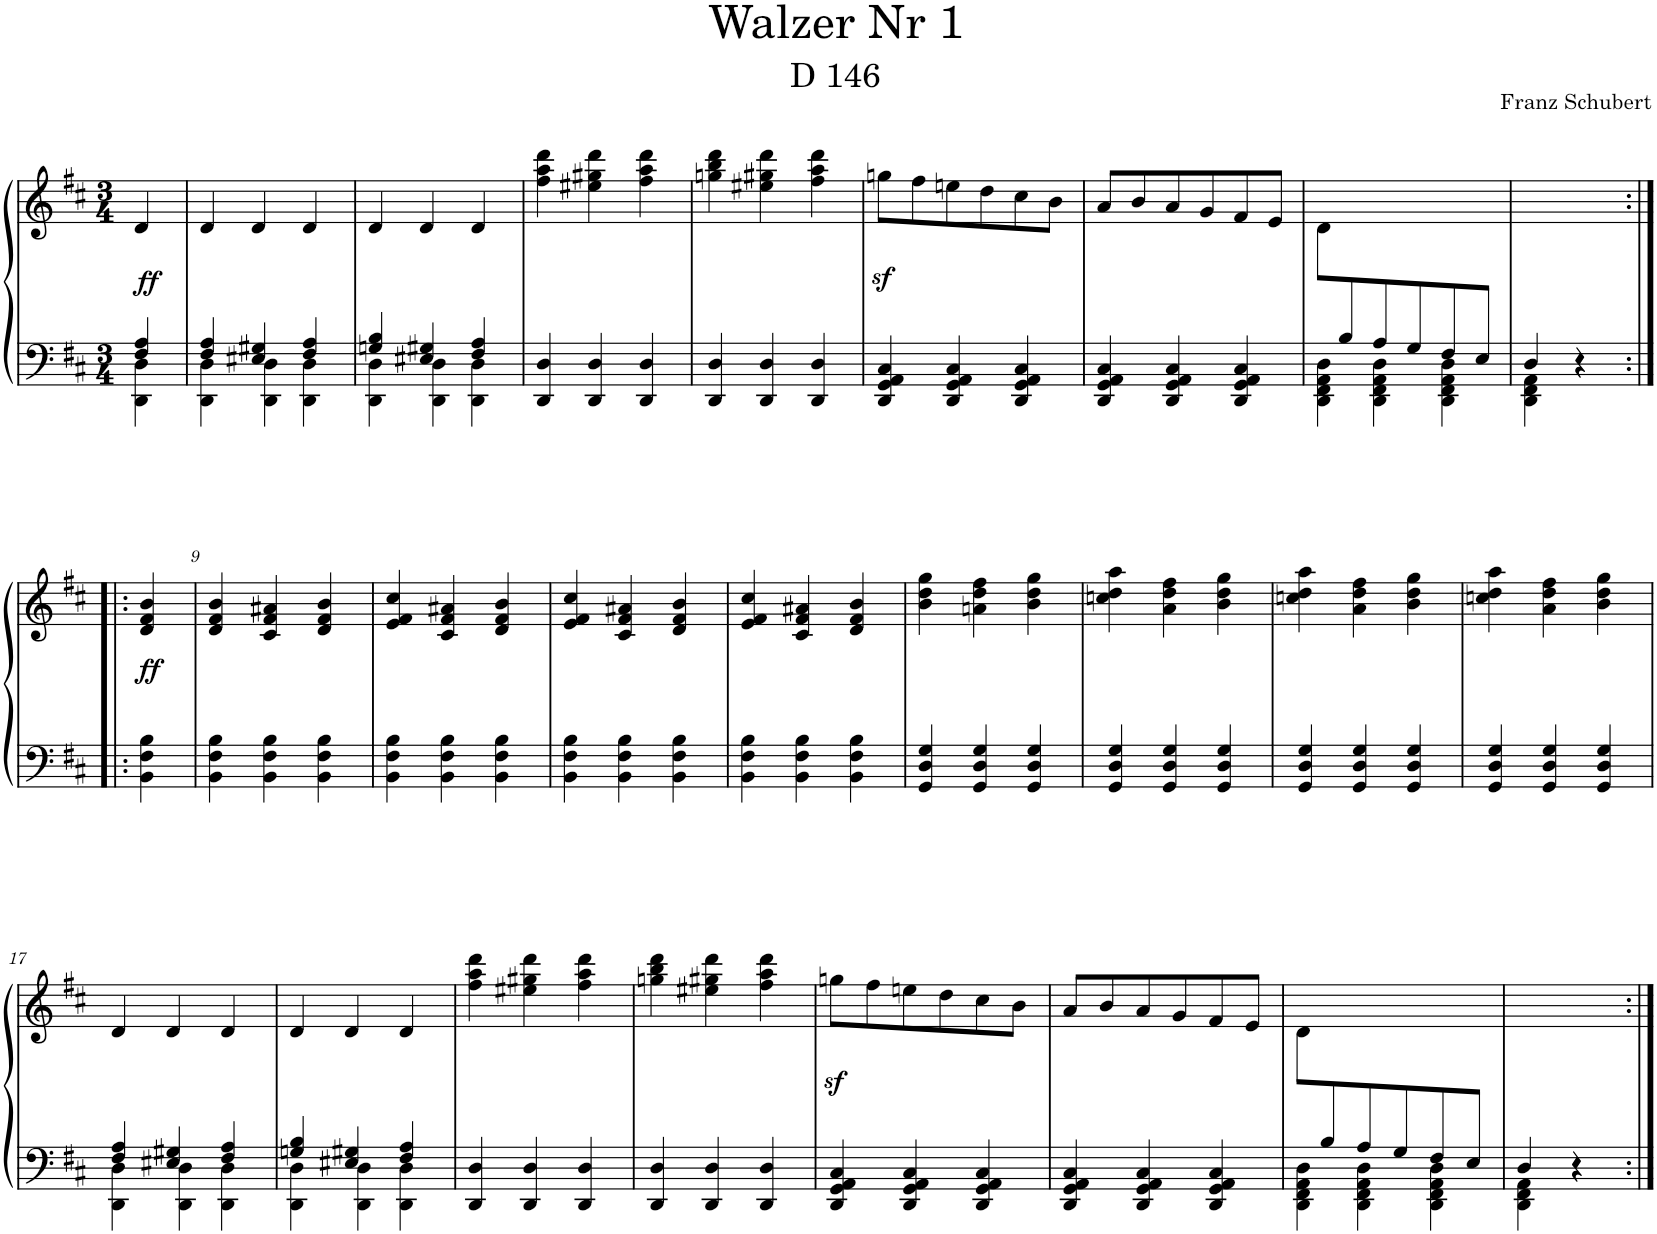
**kern	**kern	**dynam
*part1	*part1	*part1
*staff2	*staff1	*staff1/2
*I"Piano	*	*
*I'Pno.	*	*
*clefF4	*clefG2	*
*k[f#c#]	*k[f#c#]	*
*M3/4	*M3/4	*
=	=	=
*^	*	*
!	!	!	!LO:DY:a=2
4F#/ 4A/	4DD\ 4D\	4d/	ff
=1	=1	=1	=1
4F#/ 4A/	4DD\ 4D\	4d/	.
4E#X/ 4G#X/	4DD\ 4D\	4d/	.
4F#/ 4A/	4DD\ 4D\	4d/	.
=2	=2	=2	=2
4Gn/ 4B/	4DD\ 4D\	4d/	.
4E#X/ 4G#X/	4DD\ 4D\	4d/	.
4F#/ 4A/	4DD\ 4D\	4d/	.
*v	*v	*	*
=3	=3	=3
4DD/ 4D/	4ff#\ 4aa\ 4ddd\	.
4DD/ 4D/	4ee#X\ 4gg#X\ 4ddd\	.
4DD/ 4D/	4ff#\ 4aa\ 4ddd\	.
=4	=4	=4
4DD/ 4D/	4ggn\ 4bb\ 4ddd\	.
4DD/ 4D/	4ee#X\ 4gg#X\ 4ddd\	.
4DD/ 4D/	4ff#\ 4aa\ 4ddd\	.
=5	=5	=5
4DD/ 4GG/ 4AA/ 4C#/	8ggnz<\L	.
.	8ff#\	.
4DD/ 4GG/ 4AA/ 4C#/	8een\	.
.	8dd\	.
4DD/ 4GG/ 4AA/ 4C#/	8cc#\	.
.	8b\J	.
=6	=6	=6
4DD/ 4GG/ 4AA/ 4C#/	8a/L	.
.	8b/	.
4DD/ 4GG/ 4AA/ 4C#/	8a/	.
.	8g/	.
4DD/ 4GG/ 4AA/ 4C#/	8f#/	.
.	8e/J	.
=7	=7	=7
*^	*	*
8ryy	4DD\ 4FF#\ 4AA\ 4D\	8d\L	.
8B/	.	2ryy	.
8A/	4DD\ 4FF#\ 4AA\ 4D\	.	.
8G/	.	.	.
8F#/	4DD\ 4FF#\ 4AA\ 4D\	.	.
8E/J	.	8ryy	.
=8	=8	=8	=8
4D/	4DD\ 4FF#\ 4AA\	4ryy	.
4ryy	4r	4r	.
!!LO:LB:g=z
=8X1:|!|:	=8X1:|!|:	=8X1:|!|:	=8X1:|!|:
!	!	!	!LO:DY:b
*v	*v	*	*
4BB\ 4F#\ 4B\	4d/ 4f#/ 4b/	ff
=9	=9	=9
4BB\ 4F#\ 4B\	4d/ 4f#/ 4b/	.
4BB\ 4F#\ 4B\	4c#/ 4f#/ 4a#X/	.
4BB\ 4F#\ 4B\	4d/ 4f#/ 4b/	.
=10	=10	=10
4BB\ 4F#\ 4B\	4e/ 4f#/ 4cc#/	.
4BB\ 4F#\ 4B\	4c#/ 4f#/ 4a#X/	.
4BB\ 4F#\ 4B\	4d/ 4f#/ 4b/	.
=11	=11	=11
4BB\ 4F#\ 4B\	4e/ 4f#/ 4cc#/	.
4BB\ 4F#\ 4B\	4c#/ 4f#/ 4a#X/	.
4BB\ 4F#\ 4B\	4d/ 4f#/ 4b/	.
=12	=12	=12
4BB\ 4F#\ 4B\	4e/ 4f#/ 4cc#/	.
4BB\ 4F#\ 4B\	4c#/ 4f#/ 4a#X/	.
4BB\ 4F#\ 4B\	4d/ 4f#/ 4b/	.
=13	=13	=13
4GG/ 4D/ 4G/	4b\ 4dd\ 4gg\	.
4GG/ 4D/ 4G/	4an\ 4dd\ 4ff#\	.
4GG/ 4D/ 4G/	4b\ 4dd\ 4gg\	.
=14	=14	=14
4GG/ 4D/ 4G/	4ccn\ 4dd\ 4aa\	.
4GG/ 4D/ 4G/	4a\ 4dd\ 4ff#\	.
4GG/ 4D/ 4G/	4b\ 4dd\ 4gg\	.
=15	=15	=15
4GG/ 4D/ 4G/	4ccn\ 4dd\ 4aa\	.
4GG/ 4D/ 4G/	4a\ 4dd\ 4ff#\	.
4GG/ 4D/ 4G/	4b\ 4dd\ 4gg\	.
=16	=16	=16
4GG/ 4D/ 4G/	4ccn\ 4dd\ 4aa\	.
4GG/ 4D/ 4G/	4a\ 4dd\ 4ff#\	.
4GG/ 4D/ 4G/	4b\ 4dd\ 4gg\	.
!!LO:LB:g=z
=17	=17	=17
*^	*	*
4F#/ 4A/	4DD\ 4D\	4d/	.
4E#X/ 4G#X/	4DD\ 4D\	4d/	.
4F#/ 4A/	4DD\ 4D\	4d/	.
=18	=18	=18	=18
4Gn/ 4B/	4DD\ 4D\	4d/	.
4E#X/ 4G#X/	4DD\ 4D\	4d/	.
4F#/ 4A/	4DD\ 4D\	4d/	.
*v	*v	*	*
=19	=19	=19
4DD/ 4D/	4ff#\ 4aa\ 4ddd\	.
4DD/ 4D/	4ee#X\ 4gg#X\ 4ddd\	.
4DD/ 4D/	4ff#\ 4aa\ 4ddd\	.
=20	=20	=20
4DD/ 4D/	4ggn\ 4bb\ 4ddd\	.
4DD/ 4D/	4ee#X\ 4gg#X\ 4ddd\	.
4DD/ 4D/	4ff#\ 4aa\ 4ddd\	.
=21	=21	=21
4DD/ 4GG/ 4AA/ 4C#/	8ggnz<\L	.
.	8ff#\	.
4DD/ 4GG/ 4AA/ 4C#/	8een\	.
.	8dd\	.
4DD/ 4GG/ 4AA/ 4C#/	8cc#\	.
.	8b\J	.
=22	=22	=22
4DD/ 4GG/ 4AA/ 4C#/	8a/L	.
.	8b/	.
4DD/ 4GG/ 4AA/ 4C#/	8a/	.
.	8g/	.
4DD/ 4GG/ 4AA/ 4C#/	8f#/	.
.	8e/J	.
=23	=23	=23
*^	*	*
8ryy	4DD\ 4FF#\ 4AA\ 4D\	8d\L	.
8B/	.	2ryy	.
8A/	4DD\ 4FF#\ 4AA\ 4D\	.	.
8G/	.	.	.
8F#/	4DD\ 4FF#\ 4AA\ 4D\	.	.
8E/J	.	8ryy	.
=24	=24	=24	=24
4D/	4DD\ 4FF#\ 4AA\	4ryy	.
4ryy	4r	4r	.
*v	*v	*	*
=:|!	=:|!	=:|!
*-	*-	*-
